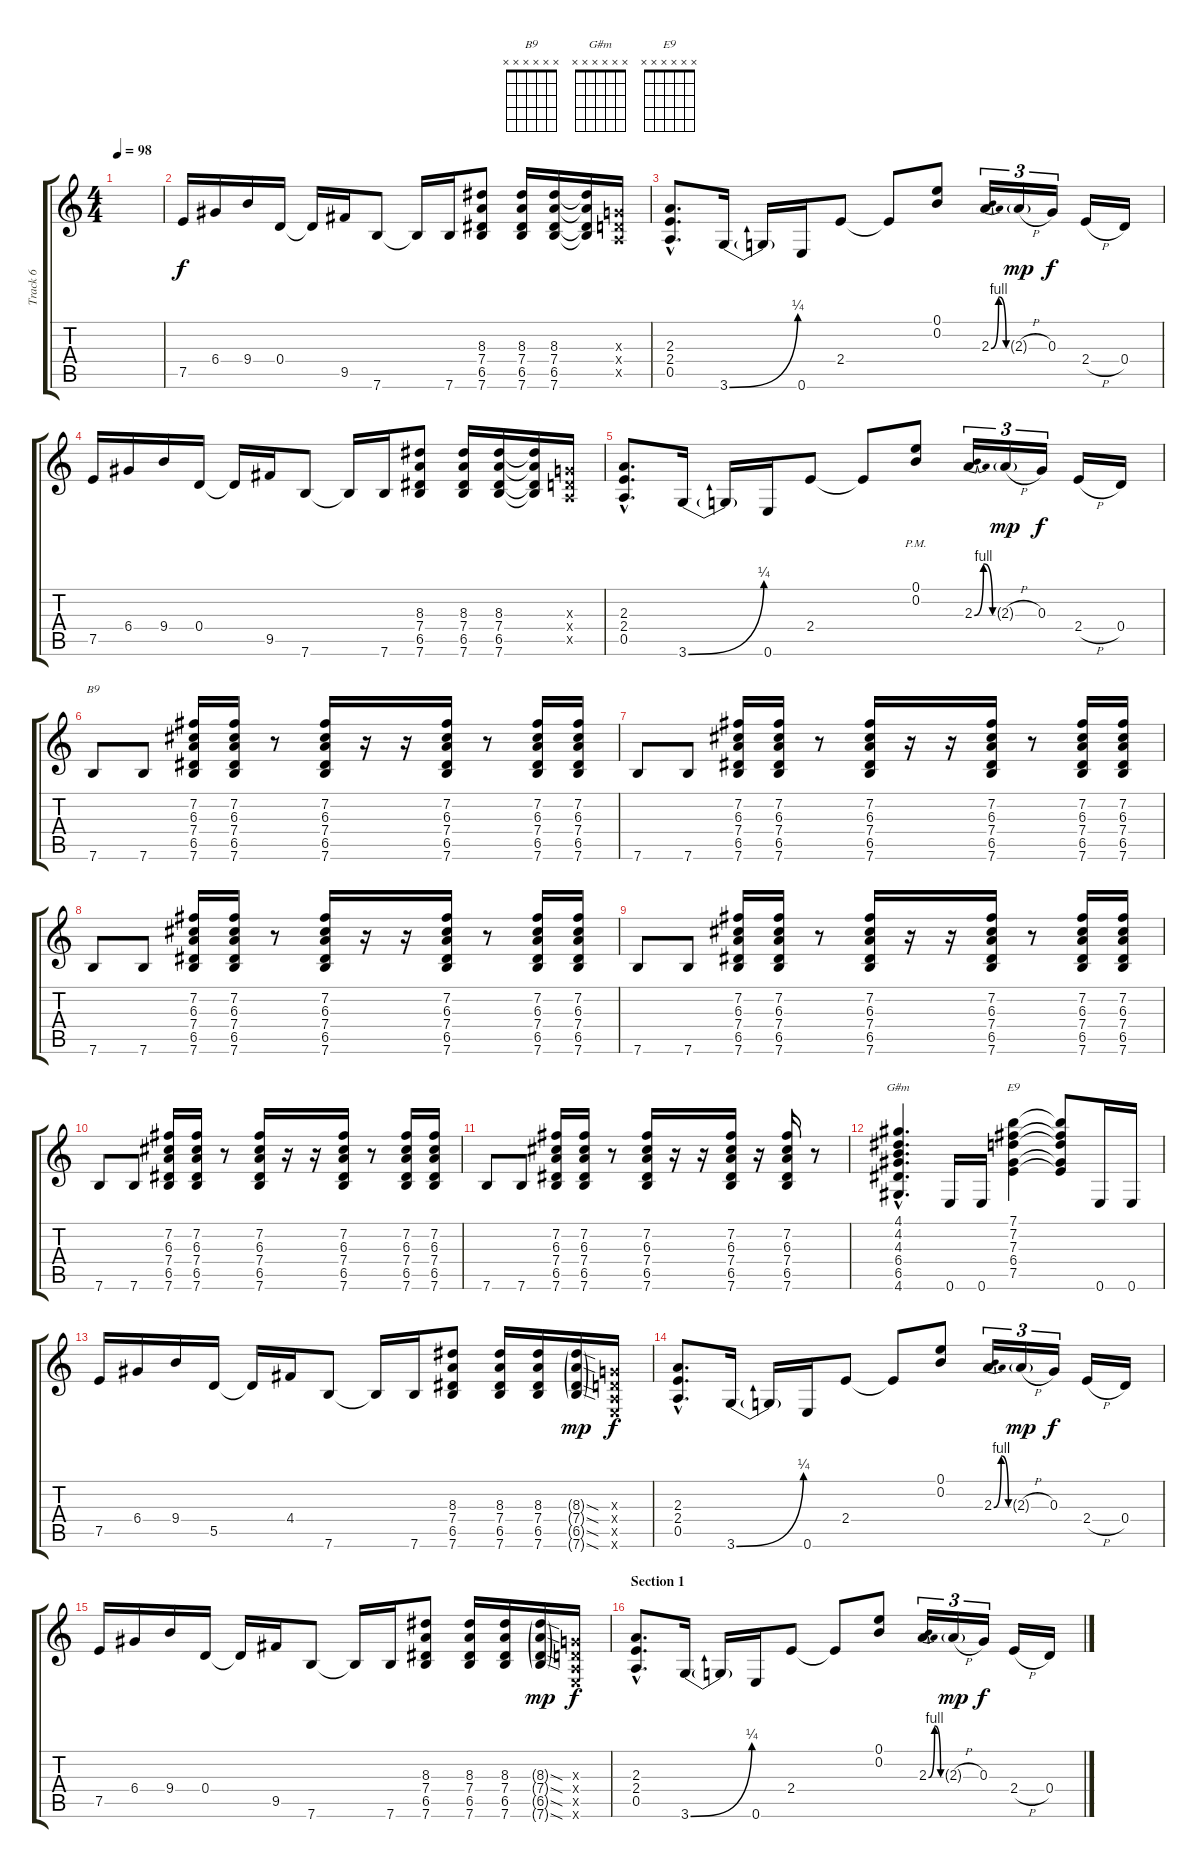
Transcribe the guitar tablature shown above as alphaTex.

\track ("Track 6" "Track 6") {instrument overdrivenguitar}
\staff {score tabs}
\tuning (E4 B3 G3 D3 A2 E2) {hide}
\chord ("B9" x x x x x x)
\chord ("G#m" x x x x x x)
\chord ("E9" x x x x x x)
\ts (4 4)
\tempo 98
\clef g2
\ks c
|
7.5.16 6.4.16 9.4.16 0.4.16 0.4{t}.16 9.5.16 7.6.8 7.6{t}.16 7.6.16 (8.3 7.4 6.5 7.6).8 (8.3 7.4 6.5 7.6).16 (8.3 7.4 6.5 7.6).16 (8.3{t} 7.4{t} 6.5{t} 7.6{t}).16 (0.3{x} 0.4{x} 0.5{x}).16 |
(2.3{hac} 2.4{hac} 0.5{hac}).8{d} 3.6{be (bend 0 0 60 1)}.16 3.6{t}.16 0.6.16 2.4.8 2.4{t}.8 (0.1 0.2).8 2.3{be (bendrelease 0 0 15 4 45 4 60 0)}.16{tu (3 2)} 2.3{h g}.16{tu (3 2) dy mp} 0.3.16{tu (3 2) dy f} 2.4{h}.16 0.4.16 |
7.5.16 6.4.16 9.4.16 0.4.16 0.4{t}.16 9.5.16 7.6.8 7.6{t}.16 7.6.16 (8.3 7.4 6.5 7.6).8 (8.3 7.4 6.5 7.6).16 (8.3 7.4 6.5 7.6).16 (8.3{t} 7.4{t} 6.5{t} 7.6{t}).16 (0.3{x} 0.4{x} 0.5{x}).16 |
(2.3{hac} 2.4{hac} 0.5{hac}).8{d} 3.6{be (bend 0 0 60 1)}.16 3.6{t}.16 0.6.16 2.4.8 2.4{t}.8 (0.1 0.2{pm}).8 2.3{be (bendrelease 0 0 15 4 45 4 60 0)}.16{tu (3 2)} 2.3{h g}.16{tu (3 2) dy mp} 0.3.16{tu (3 2) dy f} 2.4{h}.16 0.4.16 |
7.6.8{ch "B9"} 7.6.8 (7.2 6.3 7.4 6.5 7.6).16 (7.2 6.3 7.4 6.5 7.6).16 r.8 (7.2 6.3 7.4 6.5 7.6).16 r.16 r.16 (7.2 6.3 7.4 6.5 7.6).16 r.8 (7.2 6.3 7.4 6.5 7.6).16 (7.2 6.3 7.4 6.5 7.6).16 |
7.6.8 7.6.8 (7.2 6.3 7.4 6.5 7.6).16 (7.2 6.3 7.4 6.5 7.6).16 r.8 (7.2 6.3 7.4 6.5 7.6).16 r.16 r.16 (7.2 6.3 7.4 6.5 7.6).16 r.8 (7.2 6.3 7.4 6.5 7.6).16 (7.2 6.3 7.4 6.5 7.6).16 |
7.6.8 7.6.8 (7.2 6.3 7.4 6.5 7.6).16 (7.2 6.3 7.4 6.5 7.6).16 r.8 (7.2 6.3 7.4 6.5 7.6).16 r.16 r.16 (7.2 6.3 7.4 6.5 7.6).16 r.8 (7.2 6.3 7.4 6.5 7.6).16 (7.2 6.3 7.4 6.5 7.6).16 |
7.6.8 7.6.8 (7.2 6.3 7.4 6.5 7.6).16 (7.2 6.3 7.4 6.5 7.6).16 r.8 (7.2 6.3 7.4 6.5 7.6).16 r.16 r.16 (7.2 6.3 7.4 6.5 7.6).16 r.8 (7.2 6.3 7.4 6.5 7.6).16 (7.2 6.3 7.4 6.5 7.6).16 |
7.6.8 7.6.8 (7.2 6.3 7.4 6.5 7.6).16 (7.2 6.3 7.4 6.5 7.6).16 r.8 (7.2 6.3 7.4 6.5 7.6).16 r.16 r.16 (7.2 6.3 7.4 6.5 7.6).16 r.8 (7.2 6.3 7.4 6.5 7.6).16 (7.2 6.3 7.4 6.5 7.6).16 |
7.6.8 7.6.8 (7.2 6.3 7.4 6.5 7.6).16 (7.2 6.3 7.4 6.5 7.6).16 r.8 (7.2 6.3 7.4 6.5 7.6).16 r.16 r.16 (7.2 6.3 7.4 6.5 7.6).16 r.16 (7.2 6.3 7.4 6.5 7.6).16 r.8 |
(4.1{hac} 4.2{hac} 4.3{hac} 6.4{hac} 6.5{hac} 4.6{hac}).4{d ch "G#m"} 0.6.16 0.6.16 (7.1 7.2 7.3 6.4 7.5).4{ch "E9"} (7.1{t} 7.2{t} 7.3{t} 6.4{t} 7.5{t}).8 0.6.16 0.6.16 |
7.5.16 6.4.16 9.4.16 5.5.16 5.5{t}.16 4.4.16 7.6.8 7.6{t}.16 7.6.16 (8.3 7.4 6.5 7.6).8 (8.3 7.4 6.5 7.6).16 (8.3 7.4 6.5 7.6).16 (8.3{sod g} 7.4{sod g} 6.5{sod g} 7.6{sod g}).16{dy mp} (0.3{x} 0.4{x} 0.5{x} 0.6{x}).16{dy f} |
(2.3{hac} 2.4{hac} 0.5{hac}).8{d} 3.6{be (bend 0 0 60 1)}.16 3.6{t}.16 0.6.16 2.4.8 2.4{t}.8 (0.1 0.2).8 2.3{be (bendrelease 0 0 15 4 45 4 60 0)}.16{tu (3 2)} 2.3{h g}.16{tu (3 2) dy mp} 0.3.16{tu (3 2) dy f} 2.4{h}.16 0.4.16 |
7.5.16 6.4.16 9.4.16 0.4.16 0.4{t}.16 9.5.16 7.6.8 7.6{t}.16 7.6.16 (8.3 7.4 6.5 7.6).8 (8.3 7.4 6.5 7.6).16 (8.3 7.4 6.5 7.6).16 (8.3{sod g} 7.4{sod g} 6.5{sod g} 7.6{sod g}).16{dy mp} (0.3{x} 0.4{x} 0.5{x} 0.6{x}).16{dy f} |
\section ("" "Section 1")
(2.3{hac} 2.4{hac} 0.5{hac}).8{d} 3.6{be (bend 0 0 60 1)}.16 3.6{t}.16 0.6.16 2.4.8 2.4{t}.8 (0.1 0.2).8 2.3{be (bendrelease 0 0 15 4 45 4 60 0)}.16{tu (3 2)} 2.3{h g}.16{tu (3 2) dy mp} 0.3.16{tu (3 2) dy f} 2.4{h}.16 0.4.16
